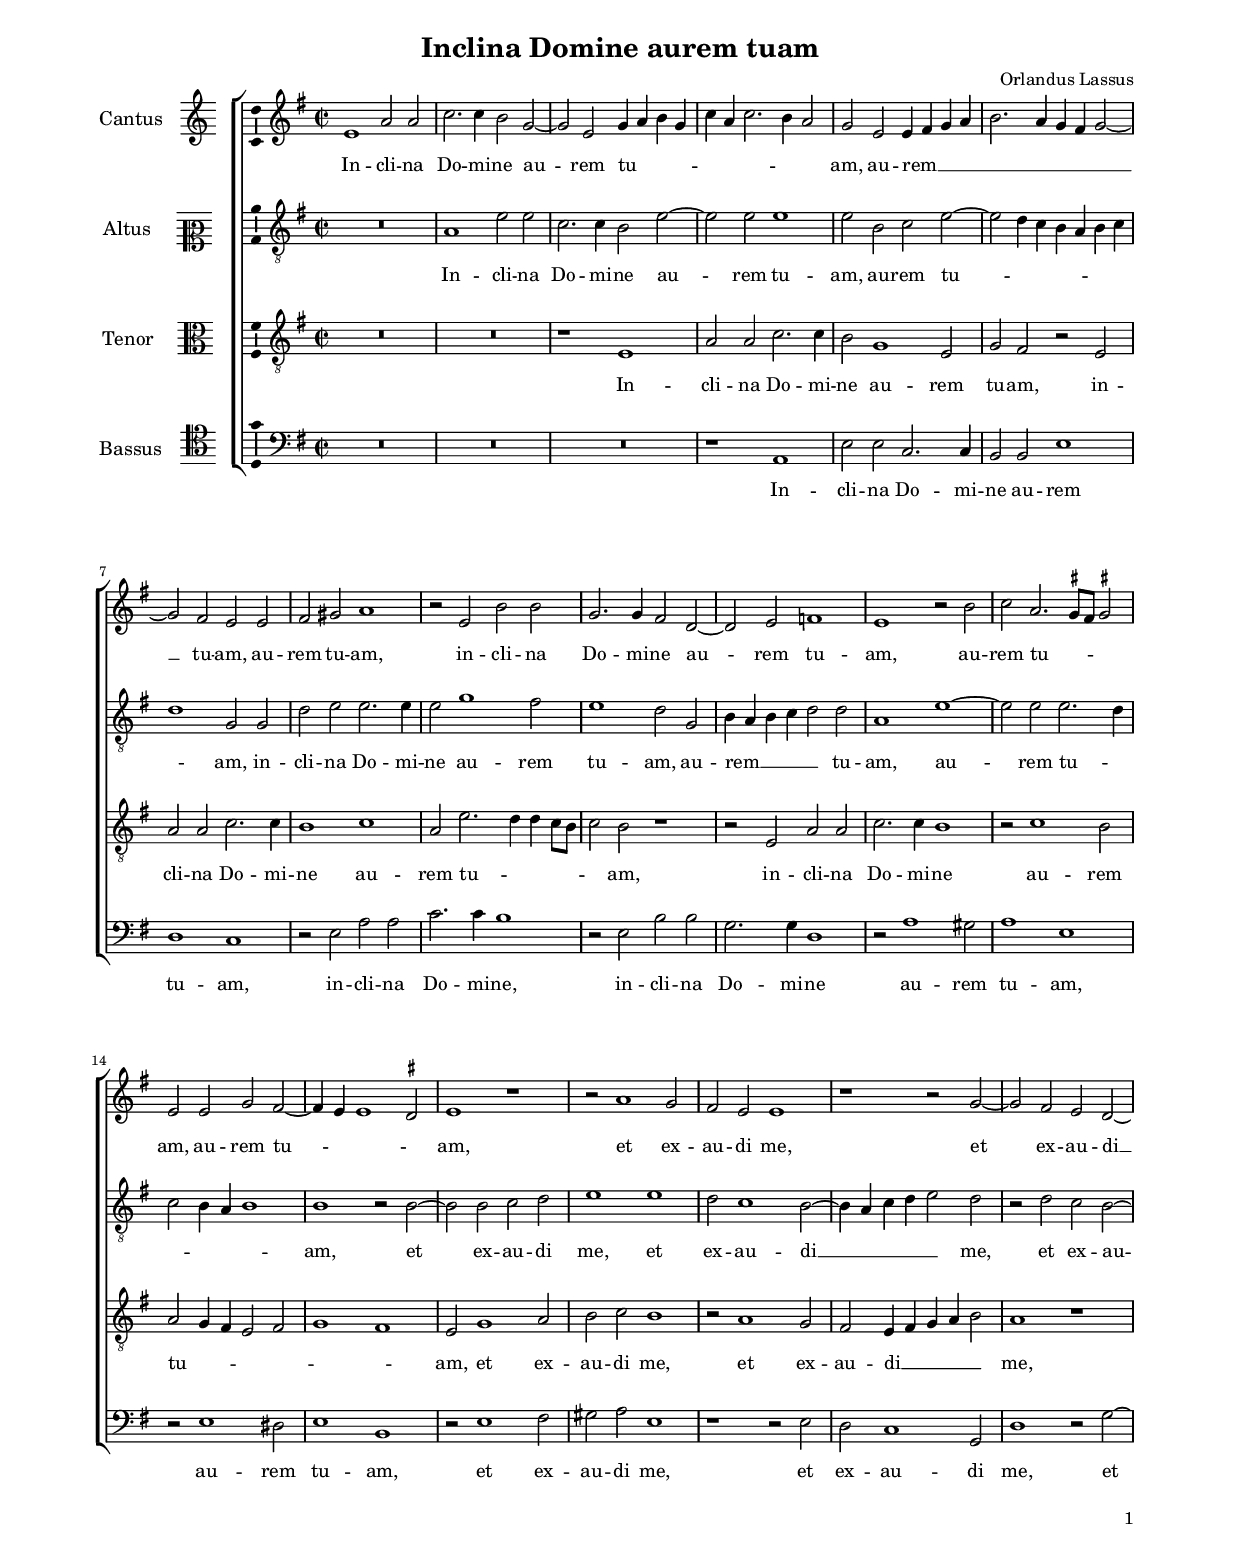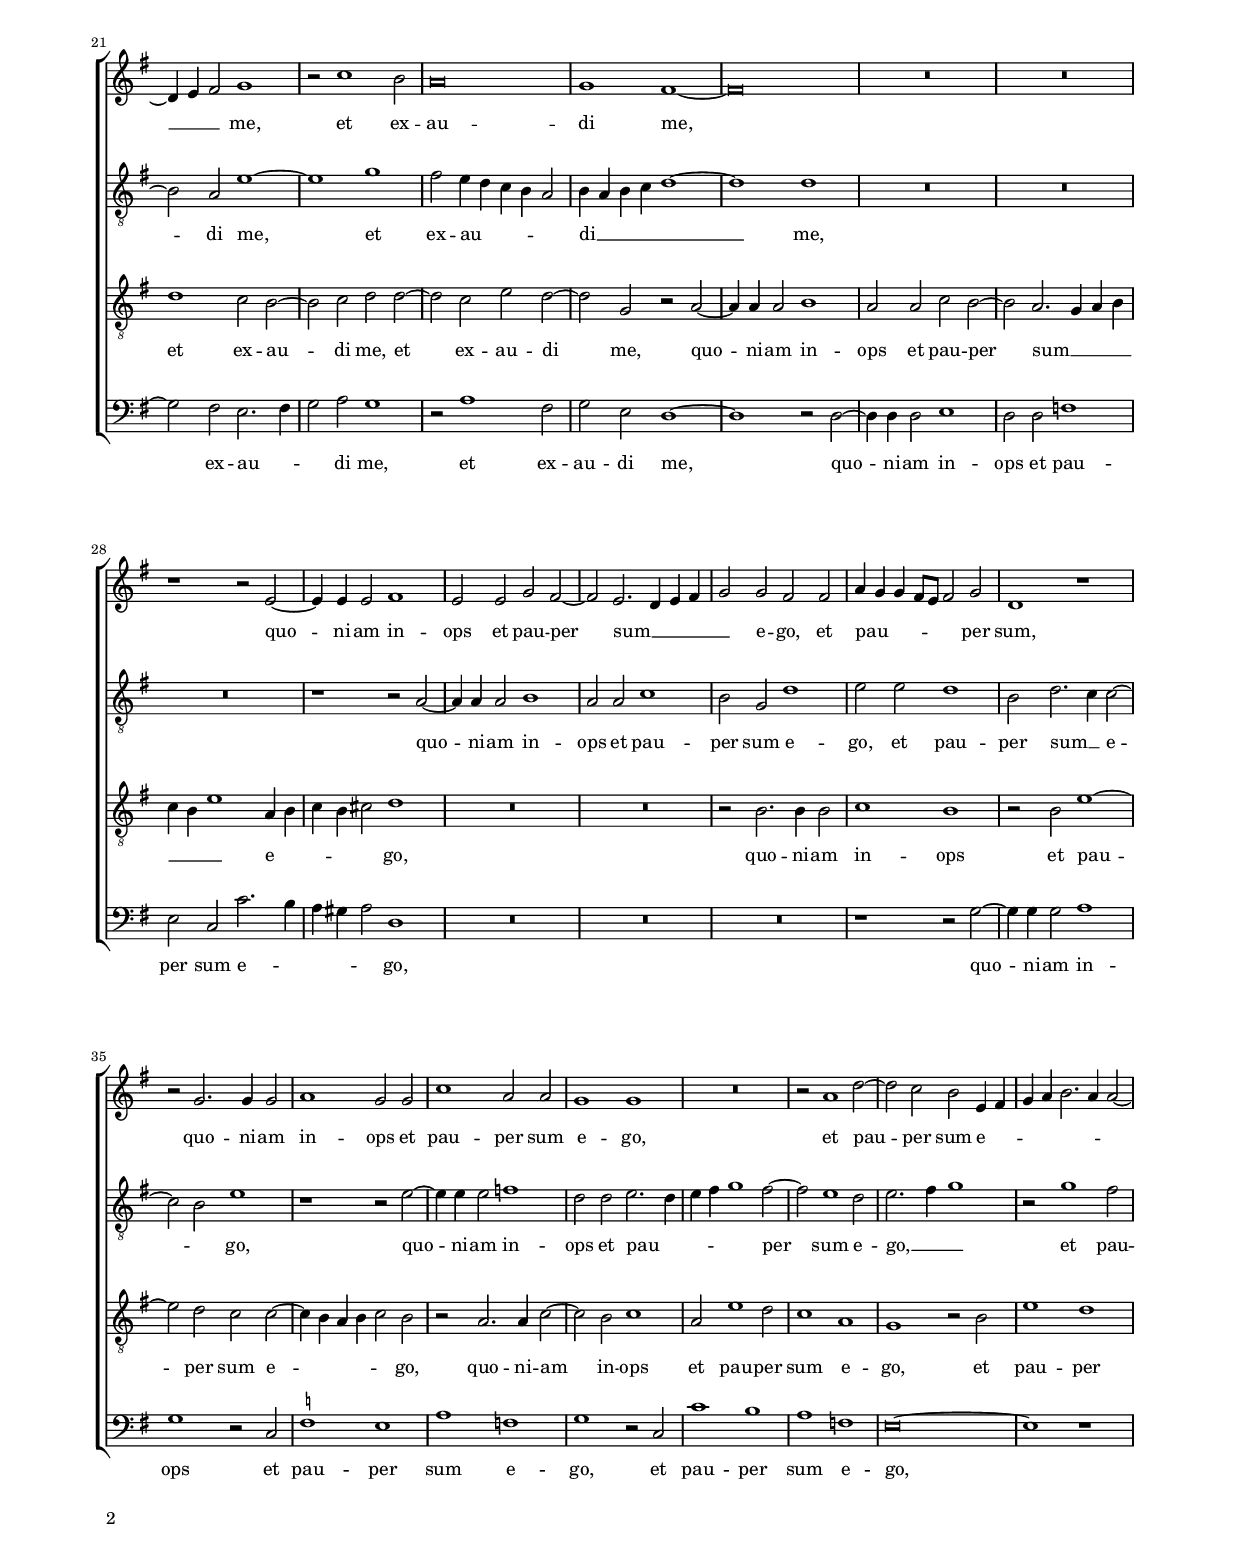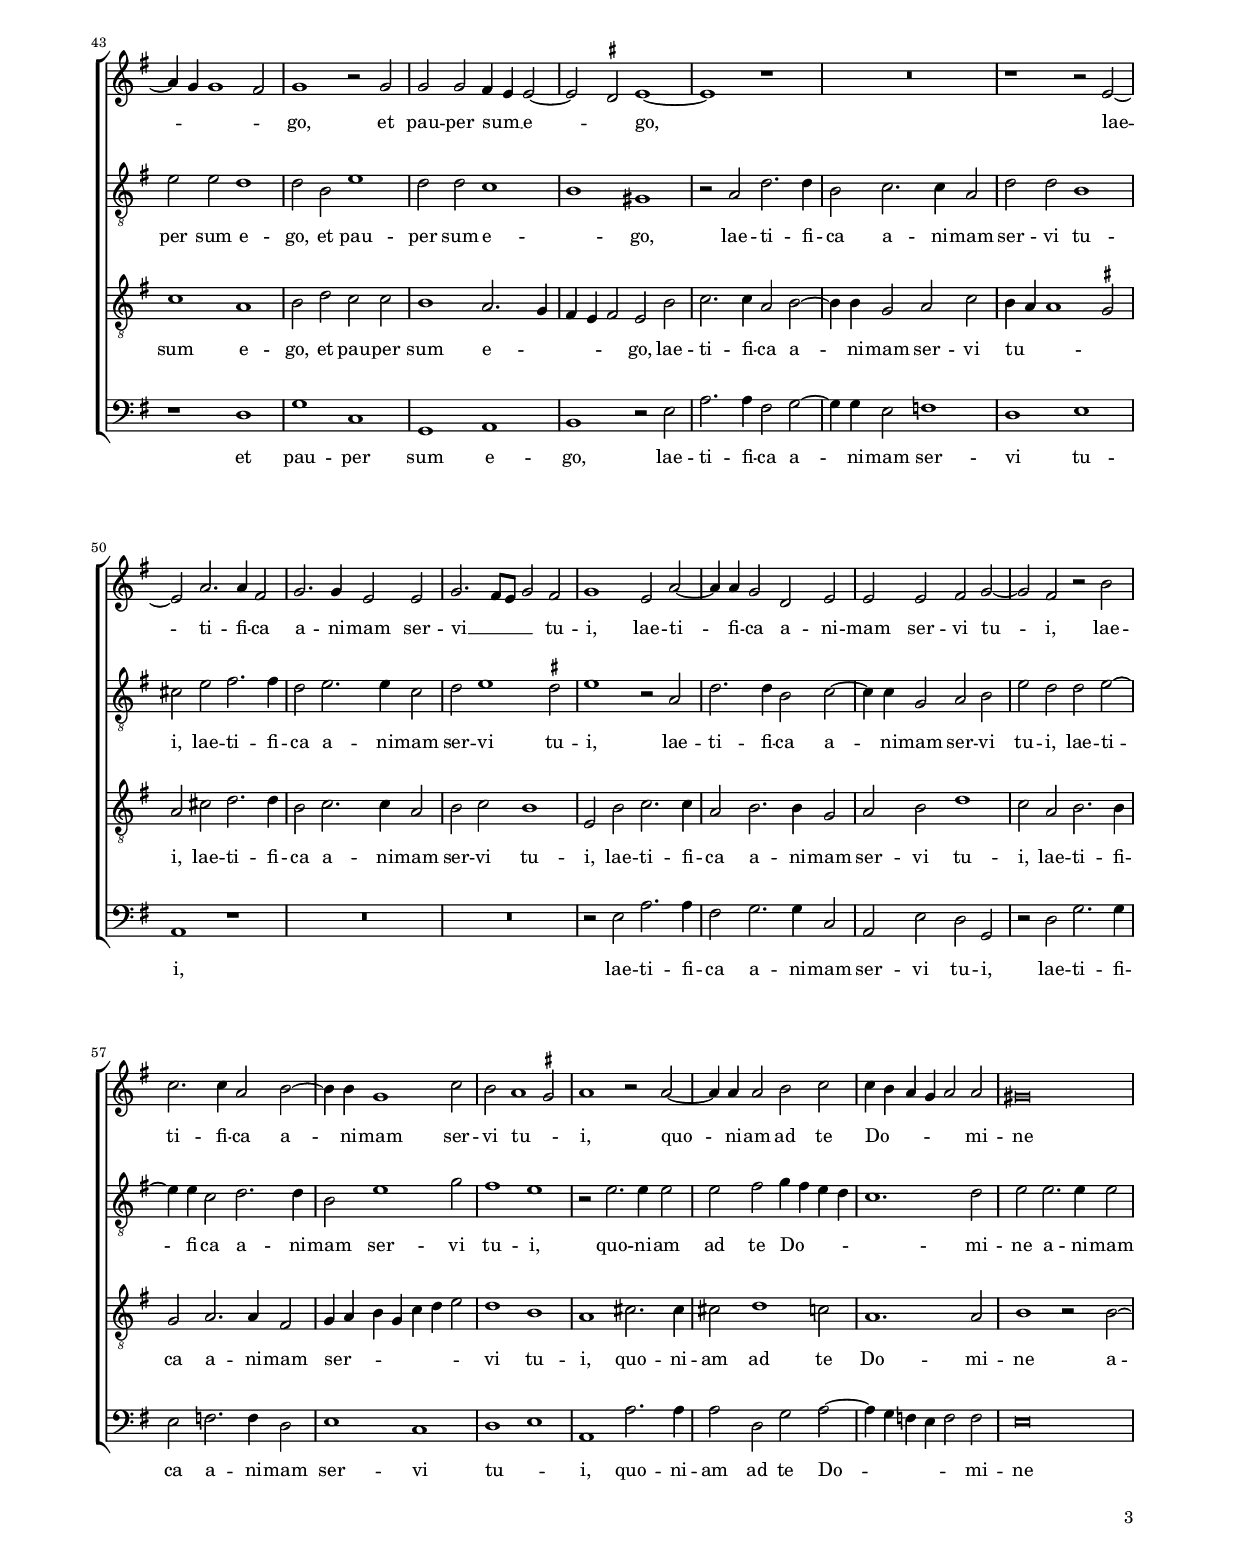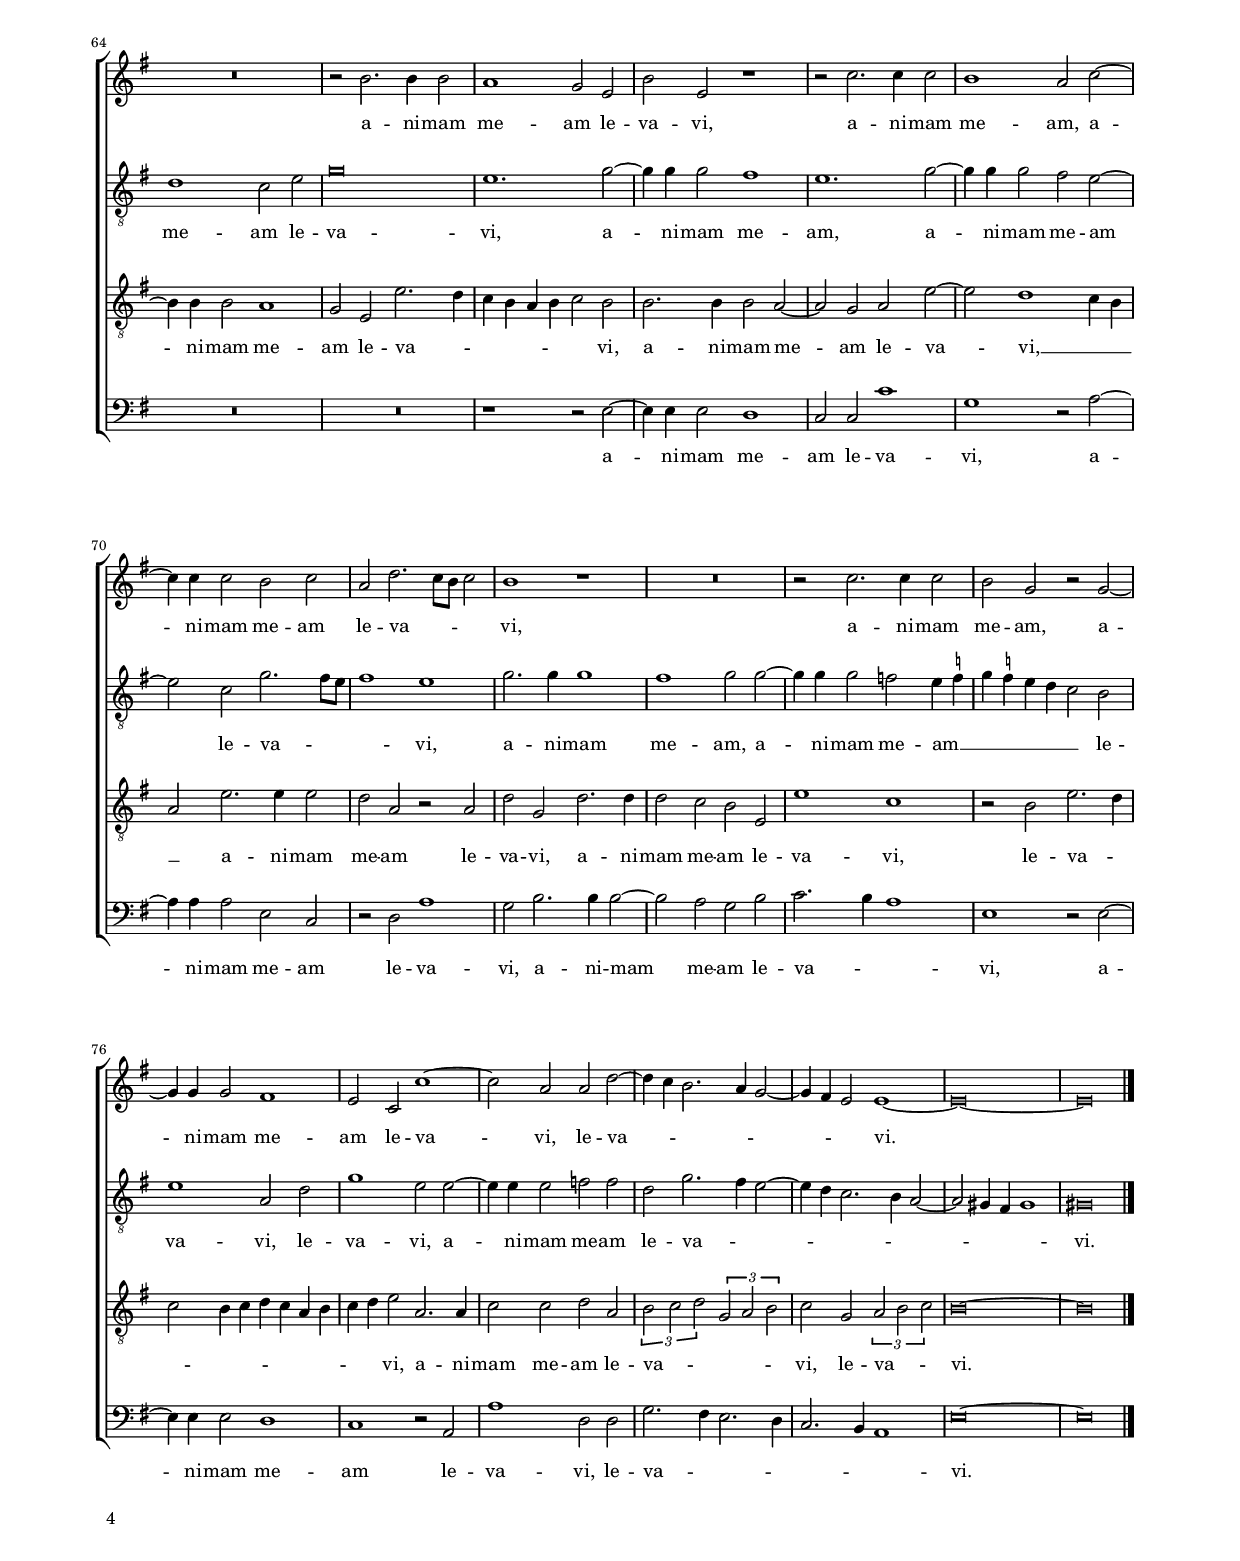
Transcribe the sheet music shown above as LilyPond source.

\header
{
  title="Inclina Domine aurem tuam"
  composer="Orlandus Lassus"
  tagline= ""
}

\version "2.22.0"
\language deutsch
#(set-global-staff-size 15)
% #(set-default-paper-size "letter")
#(ly:set-option 'point-and-click #f)

	

	ficta = { \once \set suggestAccidentals = ##t }
	
	forget = #(define-music-function (music) (ly:music?) #{
		\accidentalStyle forget
		$music
		\accidentalStyle default
		#})
	

\paper
	{
	top-margin = 2.5 \cm
	bottom-margin = 1.9 \cm
	left-margin = 1.8 \cm
	right-margin = 1.8 \cm
	ragged-bottom = ##f
	ragged-last-bottom = ##t
	print-page-number = ##f
	system-system-spacing = #'((basic-distance . 20) (minimum-distance . 16) (padding . 6) (strechability . 150))
        oddFooterMarkup=\markup   \fill-line { "" \fromproperty #'page:page-number-string }
        evenFooterMarkup=\markup  \fill-line { \fromproperty #'page:page-number-string "" }
        last-bottom-spacing = #'((basic-distance . 11) (minimum-distance . 7) (padding . 4))
	systems-per-page = 3
    page-count = 4        
%	min-systems-per-page = 3
	}


incipitcantus = \markup { \score {
	{
	\set Staff.instrumentName = \markup { \fontsize #1 "Cantus" }
	\key c \major
	\clef violin
	s4 \bar ""
	}
	\layout  {
	raggedright = ##t
	indent = 1.6 \cm
	line-width = 2.2\cm
	\context { \Staff \remove Time_signature_engraver }
	\override Staff.Clef.Y-extent = #'(0 . 0)
	}} \hspace #1 }
	
      
incipitaltus = \markup { \score {
	{
	\set Staff.instrumentName = \markup { \fontsize #1 "Altus" }
	\key c \major
	\clef mezzosoprano
	s4 \bar ""
	}
	\layout  {
	raggedright = ##t
	indent = 1.6 \cm
	line-width = 2.2\cm
	\context { \Staff \remove Time_signature_engraver }
	\override Staff.Clef.Y-extent = #'(0 . 0)
	}} \hspace #1 }


incipittenor = \markup { \score {
	{
	\set Staff.instrumentName = \markup { \fontsize #1 "Tenor" }
	\key c \major
	\clef alto
	s4 \bar ""
	}
	\layout  {
	raggedright = ##t
	indent = 1.6 \cm
	line-width = 2.2\cm
	\context { \Staff \remove Time_signature_engraver }
	\override Staff.Clef.Y-extent = #'(0 . 0)
	}} \hspace #1 }


incipitbassus = \markup { \score {
	{
	\set Staff.instrumentName = \markup { \fontsize #1 "Bassus" }
	\key c \major
	\clef tenor
	s4 \bar ""
	}
	\layout  {
	raggedright = ##t
	indent = 1.6 \cm
	line-width = 2.2\cm
	\context { \Staff \remove Time_signature_engraver }
	\override Staff.Clef.Y-extent = #'(0 . 0)
	}} \hspace #1 }


global = {
    % \set Staff.autoBeaming = ##f        
	\key c \major
	\time 2/2 \set Score.measureLength = #(ly:make-moment 2/1)
    \set Score.tempoHideNote = ##t
    \tempo 2 = 90
    \skip 1*2*82 \bar "|."
	}


cantus =  \relative c''
	{
	a1 d2 d
	f2. f4 e2 c~
	c2 a c4 d e c
	f4 d f2. e4 d2
%5
	c2 a a4 h c d |
	e2. d4 c h c2~
	c2 h a a
	h2 cis d1
	r2 a e' e
%10
	c2. c4 h2 g~ |
	g2 a b1
	a1 r2 e'
	f2 d2. \ficta cis8 h \ficta cis!2
	a2 a c h~
%15
	h4 a a1 \ficta gis2 |
	a1 r
	r2 d1 c2
	h2 a a1
	r1 r2 c~
%20
	c2 h a g~ |
	g4 a h2 c1
	r2 f1 e2
	d\breve
    c1 h~
%25
	h\breve |
	R\breve
	R\breve
	r1 r2 a~
	a4 a a2 h1
%30
	a2 a c h~ |
	h2 a2. g4 a h
	c2 c h h
	d4 c c h8 a h2 c
	g1 r
%35
	r2 c2. c4 c2 |
	d1 c2 c
	f1 d2 d
	c1 c
	R\breve
%40
	r2 d1 g2~ |
	g2 f e a,4 h
	c4 d e2. d4 d2~
	d4 c c1 h2
	c1 r2 c
%45
	c2 c h4 a a2~ |
	a2 \ficta gis a1~
	a1 r
	R\breve
	r1 r2 a~
%50
	a2 d2. d4 h2 |
	c2. c4 a2 a
	c2. h8 a c2 h
	c1 a2 d~
	d4 d c2 g a
%55
	a2 a h c~ |
	c2 h r e
	f2. f4 d2 e~
	e4 e c1 f2
	e2 d1 \ficta cis2
%60
	d1 r2 d~ |
	d4 d d2 e f
	f4 e d c d2 d
	cis\breve
	R\breve
%65
	r2 e2. e4 e2 |
	d1 c2 a
	e'2 a, r1
	r2 f'2. f4 f2
	e1 d2 f~
%70
	f4 f f2 e2 f |
	d2 g2. f8 e f2
	e1 r
	R\breve
	r2 f2. f4 f2
%75
	e2 c r c~ |
	c4 c c2 h1
	a2 f f'1~
	f2 d d g~
	g4 f e2. d4 c2~
%80
	c4 h a2 a1~
	a\breve~
    a\breve |
	}


altus =  \relative c'
	{
	R\breve
	d1 a'2 a
	f2. f4 e2 a~
	a2 a a1
%5
	a2 e f a~ |
	a2 g4 f e d e f
	g1 c,2 c
	g'2 a a2. a4
	a2 c1 h2
%10
	a1 g2 c, |
	e4 d e f g2 g
	d1 a'~
	a2 a a2. g4
	f2 e4 d e1
%15
	e1 r2 e~ |
	e2 e f g
	a1 a
	g2 f1 e2~
	e4 d f g a2 g
%20
	r2 g f e~ |
	e2 d a'1~
	a1 c
	h2 a4 g f e d2
	e4 d e f g1~
%25
	g1 g |
	R\breve
	R\breve
	R\breve
	r1 r2 d~
%30
	d4 d d2 e1 |
	d2 d f1
	e2 c g'1
	a2 a g1
	e2 g2. f4 f2~
%35
	f2 e a1 |
	r1 r2 a~
	a4 a a2 b1
	g2 g a2. g4
	a4 h c1 h2~
%40
	h2 a1 g2 |
	a2. h4 c1
	r2 c1 h2
	a2 a g1
	g2 e a1
%45
	g2 g f1 |
	e1 cis
	r2 d g2. g4
	e2 f2. f4 d2
	g2 g e1
%50
	fis2 a h2. h4 |
	g2 a2. a4 f2
	g2 a1 \ficta gis2
	a1 r2 d,
	g2. g4 e2 f~
%55
	f4 f c2 d e | 
	a2 g g a~
	a4 a f2 g2. g4
	e2 a1 c2
	h1 a
%60
	r2 a2. a4 a2 |
	a2 h c4 h a g
	f1. g2
	a2 a2. a4 a2
	g1 f2 a
%65
	c\breve |
	a1. c2~
	c4 c c2 h1
	a1. c2~
	c4 c c2 h a~
%70
	a2 f2 c'2. h8 a |
	h1 a
	c2. c4 c1
	h1 c2 c~
	c4 c c2 b2 a4 \ficta b!
%75
	c4 \ficta b a g f2 e |
	a1 d,2 g
	c1 a2 a~
	a4 a a2 b2 b
	g2 c2. h4 a2~
%80
	a4 g f2. e4 d2~ |
	d2 cis4 h cis1
	cis\breve |
	}


tenor =  \relative c'
	{
	R\breve
	R\breve
	r1 a
	d2 d f2. f4
%5
	e2 c1 a2 |
	c2 h r a
	d2 d f2. f4
	e1 f
	d2 a'2. g4 g f8 e
%10
	f2 e r1 |
	r2 a, d2 d
	f2. f4 e1
	r2 f1 e2
	d2 c4 h a2 h
%15
	c1 h |
	a2 c1 d2
	e2 f e1
	r2 d1 c2
	h2 a4 h c d e2
%20
	d1 r |
	g1 f2 e~
	e2 f g g~
	g2 f a g~
	g2 c, r d~
%25
	d4 d d2 e1 |
	d2 d f e~
	e2 d2. c4 d e
	f4 e a1 d,4 e
	f4 e fis2 g1
%30
	R\breve |
	R\breve
	r2 e2. e4 e2
	f1 e
	r2 e a1~
%35
	a2 g f f~ |
	f4 e d e f2 e
	r2 d2. d4 f2~
	f2 e f1
	d2 a'1 g2
%40
	f1 d |
	c1 r2 e
	a1 g
	f1 d
	e2 g f f
%45
	e1 d2. c4 |
	h4 a h2 a e'
	f2. f4 d2 e~
	e4 e c2 d f
	e4 d d1 \ficta cis2
%50
	d2 fis g2. g4 |
	e2 f2. f4 d2
	e2 f e1
	a,2 e' f2. f4
	d2 e2. e4 c2
%55
	d2 e g1 |
	f2 d e2. e4
	c2 d2. d4 h2
	c4 d e c f g a2
	g1 e
%60
	d1 fis2. fis4 |
	fis2 g1 f2
	d1. d2 
	e1 r2 e~
	e4 e e2 d1
%65
	c2 a a'2. g4 |
	f4 e d e f2 e
	e2. e4 e2 d~
	d2 c d a'~
	a2 g1 f4 e
%70
	d2 a'2. a4 a2 |
	g2 d r d
	g2 c, g'2. g4
	g2 f e a,
	a'1 f
%75
	r2 e a2. g4 |
	f2 e4 f g f d e
	f4 g a2 d,2. d4
	f2 f g d
    \tuplet 3/2 1 { e2 f g c, d e } 
%80
    f2 c \tuplet 3/2 { d2 e f } |
	e\breve~
	e\breve |        
	}


bassus  =  \relative c
	{
	R\breve
	R\breve
	R\breve
	r1 d
%5
	a'2 a f2. f4 |
	e2 e a1
	g1 f
	r2 a d d
	f2. f4 e1
%10
	r2 a, e' e |
	c2. c4 g1
	r2 d'1 cis2
	d1 a
	r2 a1 gis2
%15
	a1 e |
	r2 a1 h2
	cis2 d a1
	r1 r2 a
	g2 f1 c2
%20
	g'1 r2 c~ |
	c2 h a2. h4
	c2 d c1
	r2 d1 h2
	c2 a g1~
%25
	g1 r2 g~ |
	g4 g g2 a1
	g2 g b1
	a2 f f'2. e4
	d4 cis d2 g,1
%30
	R\breve |
	R\breve
	R\breve
	r1 r2 c~
	c4 c c2 d1
%35
	c1 r2 f, |
	\ficta b1 a
	d1 b
	c1 r2 f,
	f'1 e
%40
	d1 b |
	a\breve~
	a1 r
	r1 g
	c1 f,
%45
	c1 d |
	e1 r2 a
	d2. d4 h2 c~
	c4 c a2 b1
	g1 a
%50
	d,1 r |
	R\breve
	R\breve
	r2 a' d2. d4
	h2 c2. c4 f,2
%55
	d2 a' g c, |
	r2 g' c2. c4
	a2 b2. b4 g2
	a1 f
	g1 a
%60
	d,1 d'2. d4 |
	d2 g, c2 d~
	d4 c b a b2 b
	a\breve
	R\breve
%65
	R\breve |
	r1 r2 a~
	a4 a a2 g1
	f2 f f'1
	c1 r2 d~
%70
	d4 d d2 a f |
	r2 g d'1
	c2 e2. e4 e2~
	e2 d c e
	f2. e4 d1
%75
	a1 r2 a~ |
	a4 a a2 g1
	f1 r2 d
	d'1 g,2 g
	c2. h4 a2. g4
%80
	f2. e4 d1 |
	a'\breve~
	a\breve |
	}

lyricscantus = \lyricmode {
	In -- cli -- na Do -- mi -- ne au -- rem tu -- _ _ _ _ _ _ _ _ am,
    au -- rem __ _ _ _ _ _ _ _ _ tu -- am,
    au -- rem tu -- am,
    in -- cli -- na Do -- mi -- ne au -- rem tu -- am,
    au -- rem tu -- _ _ _ am,
    au -- rem tu -- _ _ _ am,
    et ex -- au -- di me,
    et ex -- au -- di __ _ _ me,
    et ex -- au -- di me,
    quo -- ni -- am in -- ops et pau -- per sum __ _ _ _ _ e -- go,
    et pau -- _ _ _ _ _ per sum,
    quo -- ni -- am in -- ops et pau -- per sum e -- go,
    et pau -- per sum e -- _ _ _ _ _ _ _ _ _ go,
    et pau -- per sum __ _ e -- _ go,
    lae -- ti -- fi -- ca a -- ni -- mam ser -- vi __ _ _ _ tu -- i,
    lae -- ti -- fi -- ca a -- ni -- mam ser -- vi tu -- i,
    lae -- ti -- fi -- ca a -- ni -- mam ser -- vi tu -- _ i,
    quo -- ni -- am ad te Do -- _ _ _ _ mi -- ne
    a -- ni -- mam me -- am le -- va -- vi,
    a -- ni -- mam me -- am,
    a -- ni -- mam me -- am le -- va -- _ _ _ vi,
    a -- ni -- mam me -- am,
    a -- ni -- mam me -- am le -- va -- vi,
    le -- va -- _ _ _ _ _ _ vi.
	}


lyricsaltus = \lyricmode {
	In -- cli -- na Do -- mi -- ne au -- rem tu -- am,
    au -- rem tu -- _ _ _ _ _ _ _ am,
    in -- cli -- na Do -- mi -- ne au -- rem tu -- am,
    au -- rem __ _ _ _ _ tu -- am,
    au -- rem tu -- _ _ _ _ _ am,
    et ex -- au -- di me,
    et ex -- au -- di __ _ _ _ _ me,
    et ex -- au -- di me,
    et ex -- au -- _ _ _ _ di __ _ _ _ _ me,
    quo -- ni -- am in -- ops et pau -- per sum e -- go,
    et pau -- per sum __ _ e -- _ go,
    quo -- ni -- am in -- ops et pau -- _ _ _ _ per sum e -- go, __ _ _
    et pau -- per sum e -- go,
    et pau -- per sum e -- _ go,
    lae -- ti -- fi -- ca a -- ni -- mam ser -- vi tu -- i,
    lae -- ti -- fi -- ca a -- ni -- mam ser -- vi tu -- i,
    lae -- ti -- fi -- ca a -- ni -- mam ser -- vi tu -- i,
    lae -- ti -- fi -- ca a -- ni -- mam ser -- vi tu -- i,
    quo -- ni -- am ad te Do -- _ _ _ _ mi -- ne
    a -- ni -- mam me -- am le -- va -- vi,
    a -- ni -- mam me -- am,
    a -- ni -- mam me -- am le -- va -- _ _ _ vi,
    a -- ni -- mam me -- am,
    a -- ni -- mam me -- am __ _ _ _ _ _ _ le -- va -- vi,
    le -- va -- vi,
    a -- ni -- mam me -- am le -- va -- _ _ _ _ _ _ _ _ _ vi.
	}


lyricstenor = \lyricmode {
	In -- cli -- na Do -- mi -- ne au -- rem tu -- am,
    in -- cli -- na Do -- mi -- ne au -- rem tu -- _ _ _ _ _ am,
    in -- cli -- na Do -- mi -- ne au -- rem tu -- _ _ _ _ _ _ am,
    et ex -- au -- di me,
    et ex -- au -- di __ _ _ _ _ me,
    et ex -- au -- di me,
    et ex -- au -- di me,
    quo -- ni -- am in -- ops et pau -- per sum __ _ _ _ _ _ _ e -- _ _ _ _ go,
    quo -- ni -- am in -- ops et pau -- per sum e -- _ _ _ _ go,
    quo -- ni -- am in -- ops et pau -- per sum e -- go,
    et pau -- per sum e -- go,
    et pau -- per sum e -- _ _ _ _ go,
    lae -- ti -- fi -- ca a -- ni -- mam ser -- vi tu -- _ _ _ i,
    lae -- ti -- fi -- ca a -- ni -- mam ser -- vi tu -- i,
    lae -- ti -- fi -- ca a -- ni -- mam ser -- vi tu -- i,
    lae -- ti -- fi -- ca a -- ni -- mam ser -- _ _ _ _ _ _ vi tu -- i,
    quo -- ni -- am ad te Do -- mi -- ne
    a -- ni -- mam me -- am le -- va -- _ _ _ _ _ _ vi,
    a -- ni -- mam me -- am le -- va -- vi, __ _ _ _
    a -- ni -- mam me -- am le -- va -- vi,
    a -- ni -- mam me -- am le -- va -- vi,
    le -- va -- _ _ _ _ _ _ _ _ _ _ vi,
    a -- ni -- mam me -- am le -- va -- _ _ _ _ _ vi,
    le -- va -- _ _ vi.
	}


lyricsbassus = \lyricmode {
	In -- cli -- na Do -- mi -- ne au -- rem tu -- am,
    in -- cli -- na Do -- mi -- ne,
    in -- cli -- na Do -- mi -- ne au -- rem tu -- am,
    au -- rem tu -- am,
    et ex -- au -- di me,
    et ex -- au -- di me,
    et ex -- au -- _ _ di me,
    et ex -- au -- di me,
    quo -- ni -- am in -- ops et pau -- per sum e -- _ _ _ _ go,
    quo -- ni -- am in -- ops et pau -- per sum e -- go,
    et pau -- per sum e -- go,
    et pau -- per sum e -- go,
    lae -- ti -- fi -- ca a -- ni -- mam ser -- vi tu -- i,
    lae -- ti -- fi -- ca a -- ni -- mam ser -- vi tu -- i,
    lae -- ti -- fi -- ca a -- ni -- mam ser -- vi tu -- _ i,
    quo -- ni -- am ad te Do -- _ _ _ _ mi -- ne
    a -- ni -- mam me -- am le -- va -- vi,
    a -- ni -- mam me -- am le -- va -- vi,
    a -- ni -- mam me -- am le -- va -- _ _ vi,
    a -- ni -- mam me -- am le -- va -- vi,
    le -- va -- _ _ _ _ _ _ vi.
	}


\score
{  
	\transpose c g, {
	\new ChoirStaff \with { \override StaffGrouper.staff-staff-spacing.basic-distance = #14 }
	<<

	\new Staff << \global
	\new Voice="v1" {
		\set Staff.instrumentName=\incipitcantus
        %       \set Staff.instrumentName="S"
		\set Staff.midiInstrument = "reed organ"
		\clef "violin"
		\cantus }
	\new Lyrics \lyricsto "v1" {\lyricscantus }
	>>


	\new Staff << \global
	\new Voice="v2" {
		\set Staff.instrumentName=\incipitaltus
        %       \set Staff.instrumentName="A"
		\set Staff.midiInstrument = "reed organ"
        \clef "G_8"
		\altus}
	\new Lyrics \lyricsto "v2" {\lyricsaltus }
	>>


	\new Staff << \global
	\new Voice="v3" {
		\set Staff.instrumentName=\incipittenor
        %       \set Staff.instrumentName="T"
		\set Staff.midiInstrument = "reed organ"
		\clef "G_8"
		\tenor }
	\new Lyrics \lyricsto "v3" {\lyricstenor }
	>>


	\new Staff << \global
	\new Voice="v4" {
		\set Staff.instrumentName=\incipitbassus
        %       \set Staff.instrumentName="B"
		\set Staff.midiInstrument = "reed organ"
		\clef "bass" 
		\bassus }
	\new Lyrics \lyricsto "v4" {\lyricsbassus}
	>>

	>>
	} % transpose

	\layout
	{
	indent = 2.3 \cm
	\context { \Lyrics \override VerticalAxisGroup.nonstaff-relatedstaff-spacing.padding = #2 }
%	\context { \Lyrics \override LyricText.font-size = #1 }
	\context { \Staff \override TimeSignature.break-visibility = #end-of-line-invisible }
    \context { \Staff \consists "Ambitus_engraver" }
%   \context { \Staff \consists "Custos_engraver" \override Custos.style = #'mensural }
%	\context { \Voice \override Slur.transparent = ##t }
	\context { \Score \override BarNumber.padding = #2 }
	\context { \Voice \override NoteHead.style = #'baroque }
	}

\midi
	{
	}
	
}


% EOF
